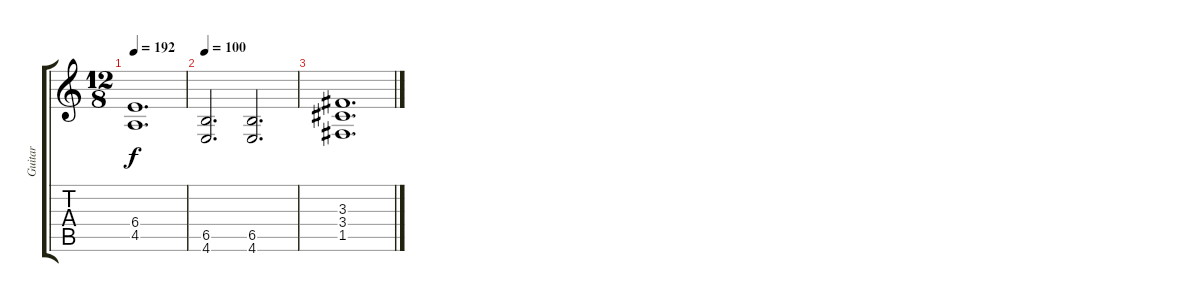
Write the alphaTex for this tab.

\track ("Guitar" "Guitar") {instrument distortionguitar}
\staff {score tabs}
\tuning (C4 G3 Eb3 Bb2 F2 C2) {hide}
\ts (12 8)
\tempo 192
\clef g2
\ks c
(6.4 4.5).1{d dy f} |
\tempo 100
(6.5 4.6).2{d} (6.5 4.6).2{d} |
(3.3 3.4 1.5).1{d}
